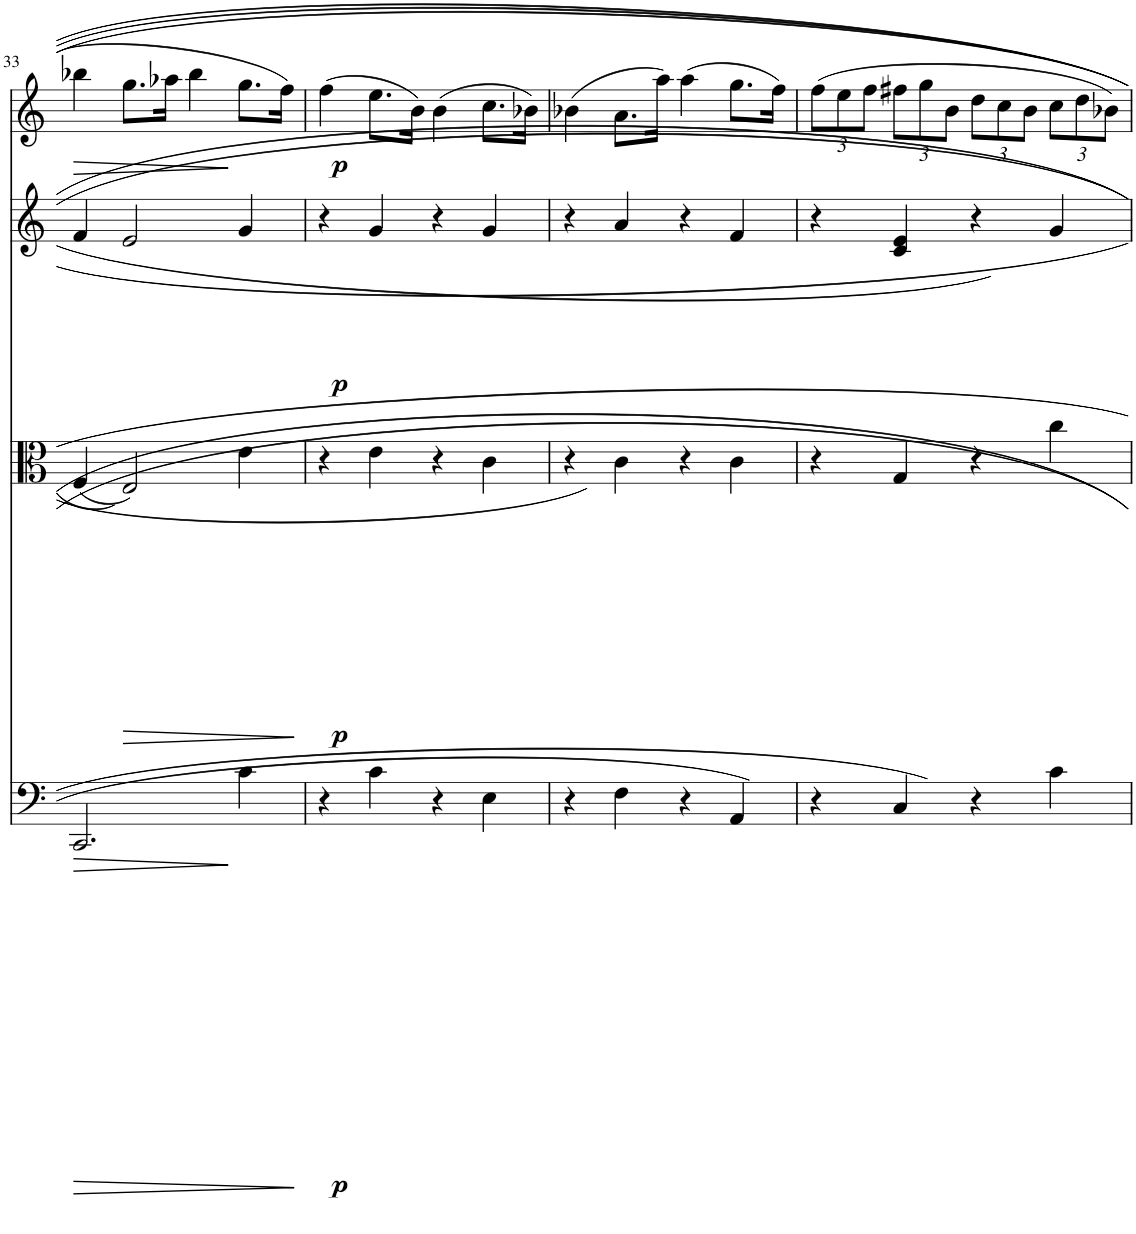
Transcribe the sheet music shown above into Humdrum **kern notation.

**kern	**dynam	**kern	**dynam	**kern	**dynam	**kern	**dynam
*part4	*part4	*part3	*part3	*part2	*part2	*part1	*part1
*staff4	*staff4	*staff3	*staff3	*staff2	*staff2	*staff1	*staff1
*I"Violoncello	*	*I"Viola	*	*I"Violin II	*	*I"Violin I	*
*I'Vc	*	*I'Vla	*	*I'Vln	*	*I'Vln	*
!!LO:PB:g=z
*clefF4	*	*clefC3	*	*clefG2	*	*clefG2	*
*k[]	*	*k[]	*	*k[]	*	*k[]	*
*M4/4	*	*M4/4	*	*M4/4	*	*M4/4	*
=33	=33	=33	=33	=33	=33	=33	=33
!	!LO:HP:b	!	!	!	!	!	!LO:HP:b
2.CC/	>	(4F/	.	4f/	.	4bb-X\	>
!	!	!	!LO:HP:b	!	!	!	!
.	.	2E/)	>	2e/	.	8.gg\L	.
.	.	.	.	.	.	16aa-X\Jk	.
.	.	.	.	.	.	4bb-\	.
!	!LO:HP:n=1:b	!	!	!	!	!	!
4c\	] >	4e\	.	4g/	.	8.gg\L	]
.	.	.	.	.	.	16ff\Jk	.
.	]	.	]	.	.	.	.
=34	=34	=34	=34	=34	=34	=34	=34
!	!LO:DY:b	!	!LO:DY:b	!	!LO:DY:b	!	!LO:DY:b
4r	p	4r	p	4r	p	(4ff\	p
4c\	.	4e\	.	4g/	.	8.ee\L	.
.	.	.	.	.	.	16b\Jk)	.
4r	.	4r	.	4r	.	(4b\	.
4E\	.	4c\	.	4g/	.	8.cc\L	.
.	.	.	.	.	.	16b-X\Jk)	.
=35	=35	=35	=35	=35	=35	=35	=35
4r	.	4r	.	4r	.	(4b-X\	.
4F\	.	4c\	.	4a/	.	8.a\L	.
.	.	.	.	.	.	16aa\Jk)	.
4r	.	4r	.	4r	.	(4aa\	.
4AA/	.	4c\	.	4f/	.	8.gg\L	.
.	.	.	.	.	.	16ff\Jk)	.
=36	=36	=36	=36	=36	=36	=36	=36
*	*	*	*	*	*	*Xbrackettup	*
4r	.	4r	.	4r	.	(12ff\L	.
.	.	.	.	.	.	12ee\	.
.	.	.	.	.	.	12ff\J	.
4C/	.	4G/	.	4c/ 4e/	.	12ff#X\L	.
.	.	.	.	.	.	12gg\	.
.	.	.	.	.	.	12b\J	.
4r	.	4r	.	4r	.	12dd\L	.
.	.	.	.	.	.	12cc\	.
.	.	.	.	.	.	12b\J	.
4c\	.	4cc\	.	4g/	.	12cc\L	.
.	.	.	.	.	.	12dd\	.
.	.	.	.	.	.	12b-X\J)	.
=	=	=	=	=	=	=	=
*-	*-	*-	*-	*-	*-	*-	*-
